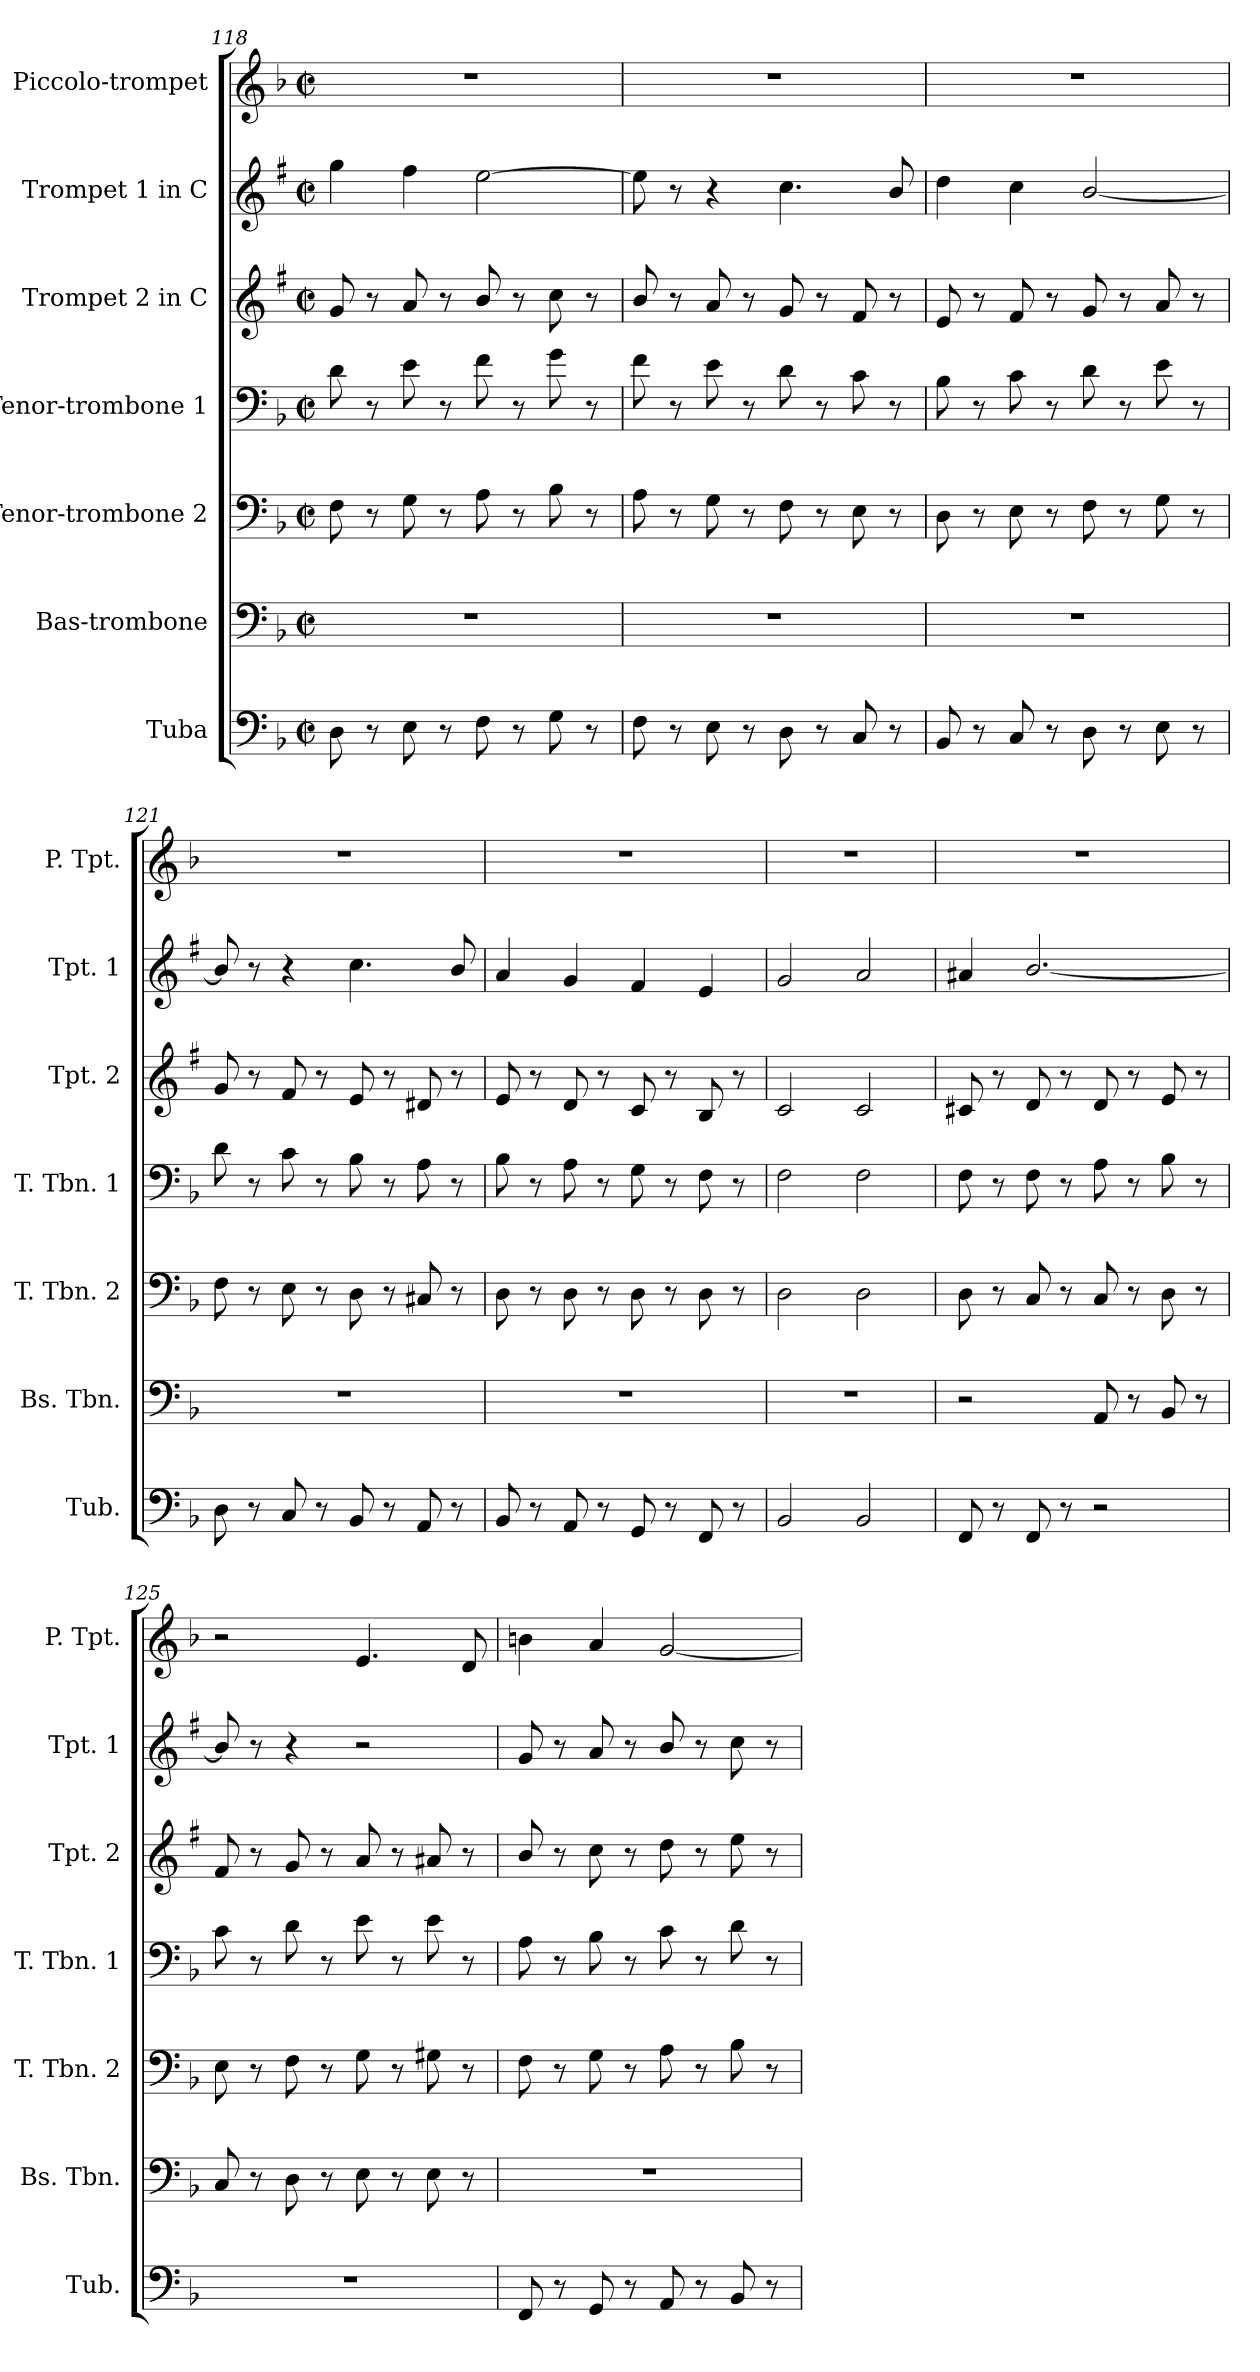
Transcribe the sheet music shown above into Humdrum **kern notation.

**kern	**kern	**kern	**kern	**kern	**kern	**kern
*part7	*part6	*part5	*part4	*part3	*part2	*part1
*staff7	*staff6	*staff5	*staff4	*staff3	*staff2	*staff1
*I"Tuba	*I"Bas-trombone	*I"Tenor-trombone 2	*I"Tenor-trombone 1	*I"Trompet 2 in C	*I"Trompet 1 in C	*I"Piccolo-trompet
*I'Tub.	*I'Bs. Tbn.	*I'T. Tbn. 2	*I'T. Tbn. 1	*I'Tpt. 2	*I'Tpt. 1	*I'P. Tpt.
!!LO:PB:g=z
*clefF4	*clefF4	*clefF4	*clefF4	*clefG2	*clefG2	*clefG2
*	*	*	*	*ITrd1c2	*ITrd1c2	*ITrd-6c-10
*k[b-]	*k[b-]	*k[b-]	*k[b-]	*k[b-]	*k[b-]	*k[b-e-a-]
*M2/2	*M2/2	*M2/2	*M2/2	*M2/2	*M2/2	*M2/2
*met(c|)	*met(c|)	*met(c|)	*met(c|)	*met(c|)	*met(c|)	*met(c|)
=118	=118	=118	=118	=118	=118	=118
8D\	1r	8F\	8d\	8f/	4ff\	1r
8r	.	8r	8r	8r	.	.
8E\	.	8G\	8e\	8g/	4ee\	.
8r	.	8r	8r	8r	.	.
8F\	.	8A\	8f\	8a/	[2dd\	.
8r	.	8r	8r	8r	.	.
8G\	.	8B-\	8g\	8b-\	.	.
8r	.	8r	8r	8r	.	.
=119	=119	=119	=119	=119	=119	=119
8F\	1r	8A\	8f\	8a/	8dd\]	1r
8r	.	8r	8r	8r	8r	.
8E\	.	8G\	8e\	8g/	4r	.
8r	.	8r	8r	8r	.	.
8D\	.	8F\	8d\	8f/	4.b-\	.
8r	.	8r	8r	8r	.	.
8C/	.	8E\	8c\	8e/	.	.
8r	.	8r	8r	8r	8a/	.
=120	=120	=120	=120	=120	=120	=120
8BB-/	1r	8D\	8B-\	8d/	4cc\	1r
8r	.	8r	8r	8r	.	.
8C/	.	8E\	8c\	8e/	4b-\	.
8r	.	8r	8r	8r	.	.
8D\	.	8F\	8d\	8f/	[2a/	.
8r	.	8r	8r	8r	.	.
8E\	.	8G\	8e\	8g/	.	.
8r	.	8r	8r	8r	.	.
=121	=121	=121	=121	=121	=121	=121
8D\	1r	8F\	8d\	8f/	8a/]	1r
8r	.	8r	8r	8r	8r	.
8C/	.	8E\	8c\	8e/	4r	.
8r	.	8r	8r	8r	.	.
8BB-/	.	8D\	8B-\	8d/	4.b-\	.
8r	.	8r	8r	8r	.	.
8AA/	.	8C#X/	8A\	8c#X/	.	.
8r	.	8r	8r	8r	8a/	.
=122	=122	=122	=122	=122	=122	=122
8BB-/	1r	8D\	8B-\	8d/	4g/	1r
8r	.	8r	8r	8r	.	.
8AA/	.	8D\	8A\	8c/	4f/	.
8r	.	8r	8r	8r	.	.
8GG/	.	8D\	8G\	8B-/	4e/	.
8r	.	8r	8r	8r	.	.
8FF/	.	8D\	8F\	8A/	4d/	.
8r	.	8r	8r	8r	.	.
=123	=123	=123	=123	=123	=123	=123
2BB-/	1r	2D\	2F\	2B-/	2f/	1r
2BB-/	.	2D\	2F\	2B-/	2g/	.
=124	=124	=124	=124	=124	=124	=124
8FF/	2r	8D\	8F\	8Bn/	4g#X/	1r
8r	.	8r	8r	8r	.	.
8FF/	.	8C/	8F\	8c/	[2.a/	.
8r	.	8r	8r	8r	.	.
2r	8AA/	8C/	8A\	8c/	.	.
.	8r	8r	8r	8r	.	.
.	8BB-/	8D\	8B-\	8d/	.	.
.	8r	8r	8r	8r	.	.
!!LO:PB:g=z
=125	=125	=125	=125	=125	=125	=125
1r	8C/	8E\	8c\	8e/	8a/]	2r
.	8r	8r	8r	8r	8r	.
.	8D\	8F\	8d\	8f/	4r	.
.	8r	8r	8r	8r	.	.
.	8E\	8G\	8e\	8g/	2r	4.dd/
.	8r	8r	8r	8r	.	.
.	8E\	8G#X\	8e\	8g#X/	.	.
.	8r	8r	8r	8r	.	8cc/
=126	=126	=126	=126	=126	=126	=126
8FF/	1r	8F\	8A\	8a/	8f/	4aan\
8r	.	8r	8r	8r	8r	.
8GG/	.	8G\	8B-\	8b-\	8g/	4gg/
8r	.	8r	8r	8r	8r	.
8AA/	.	8A\	8c\	8cc\	8a/	[2ff/
8r	.	8r	8r	8r	8r	.
8BB-/	.	8B-\	8d\	8dd\	8b-\	.
8r	.	8r	8r	8r	8r	.
=	=	=	=	=	=	=
*-	*-	*-	*-	*-	*-	*-
